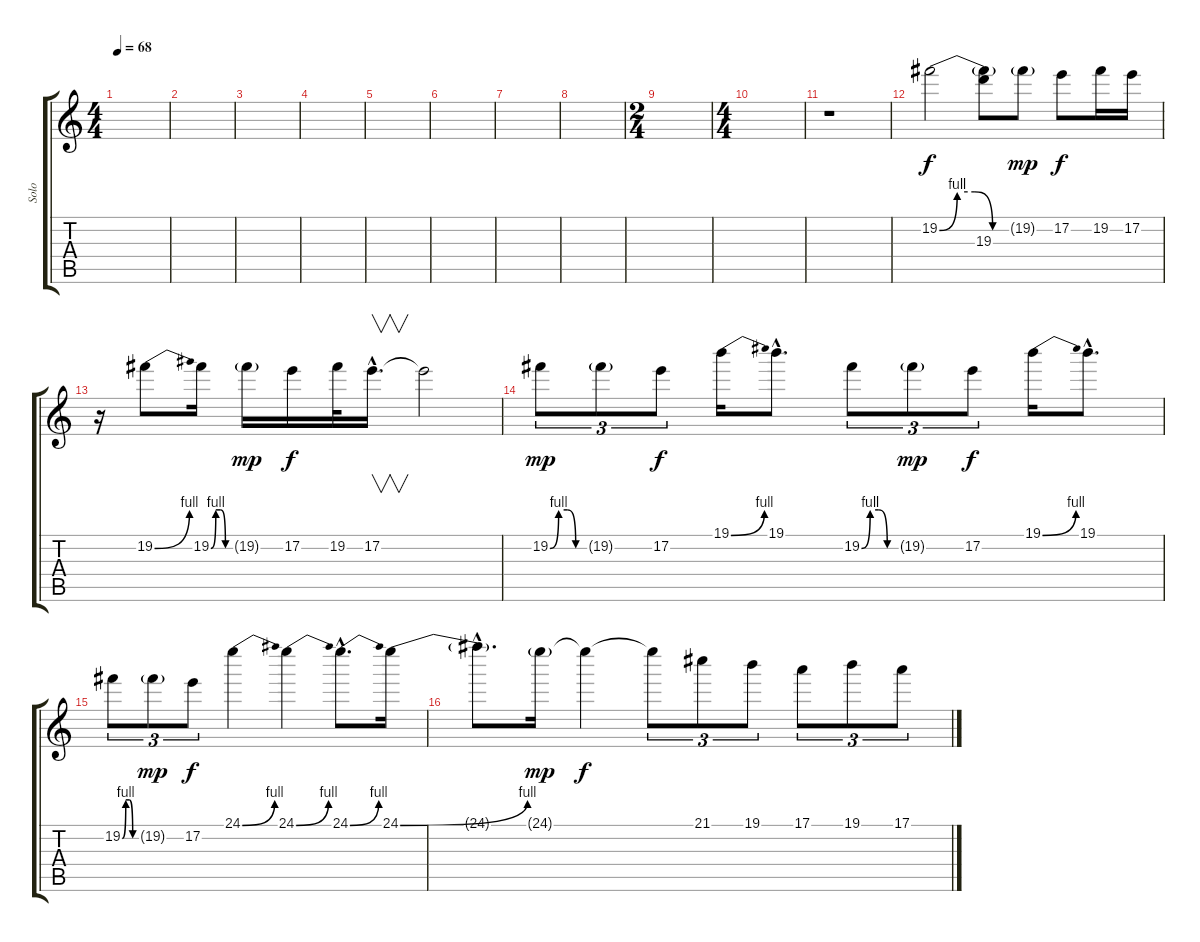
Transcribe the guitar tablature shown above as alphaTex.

\track ("Solo" "Solo") {instrument distortionguitar}
\staff {score tabs}
\tuning (E4 B3 G3 D3 A2 E2) {hide}
\ts (4 4)
\tempo 68
\clef g2
\ks c
|
|
|
|
|
|
|
|
\ts (2 4)
|
\ts (4 4)
|
r.1 |
19.2{be (custom 0 0 15 4 30 4 45 0 60 0)}.2 (19.2{t} 19.3).8 19.2{g}.8{dy mp} 17.2.8{dy f} 19.2.16 17.2.16 |
r.16 19.2{be (bend 0 0 60 4)}.8 19.2{be (custom 0 0 15 4 30 4 45 0 60 0)}.16 19.2{g}.16{dy mp} 17.2.16{dy f} 19.2.32 17.2{hac}.16{v d} 17.2{t}.2 |
19.2{be (custom 0 0 15 4 30 4 45 0 60 0)}.8{tu (3 2) dy mp} 19.2{g}.8{tu (3 2)} 17.2.8{tu (3 2) dy f} 19.1{be (bend 0 0 60 4)}.16 19.1{hac}.8{d} 19.2{be (custom 0 0 15 4 30 4 45 0 60 0)}.8{tu (3 2)} 19.2{g}.8{tu (3 2) dy mp} 17.2.8{tu (3 2) dy f} 19.1{be (bend 0 0 60 4)}.16 19.1{hac}.8{d} |
19.2{be (custom 0 0 15 4 30 4 45 0 60 0)}.8{tu (3 2)} 19.2{g}.8{tu (3 2) dy mp} 17.2.8{tu (3 2) dy f} 24.1{be (bend 0 0 60 4)}.4 24.1{be (bend 0 0 60 4)}.4 24.1{be (bend 0 0 60 4) hac}.8{d} 24.1{be (bend 0 0 60 4)}.16 |
24.1{hac t}.8{d} 24.1{g}.16{dy mp} 24.1{t}.4{dy f} 24.1{t}.8{tu (3 2)} 21.1.8{tu (3 2)} 19.1.8{tu (3 2)} 17.1.8{tu (3 2)} 19.1.8{tu (3 2)} 17.1.8{tu (3 2)}
